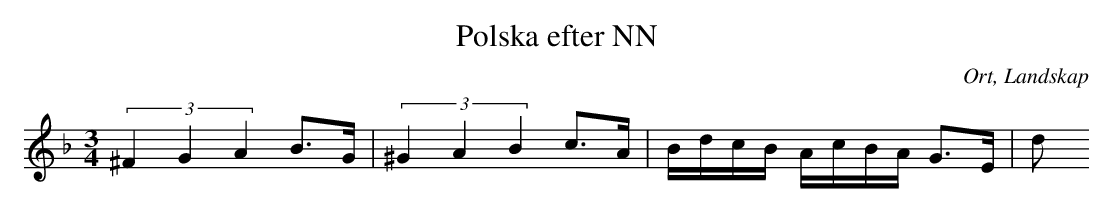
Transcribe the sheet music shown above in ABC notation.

X:1
T:Polska efter NN
O:Ort, Landskap
M:3/4
L:1/8
K:Dm
(3^F2G2A2 B>G|(3^G2A2B2 c>A|B/d/c/B/ A/c/B/A/ G>E|d
